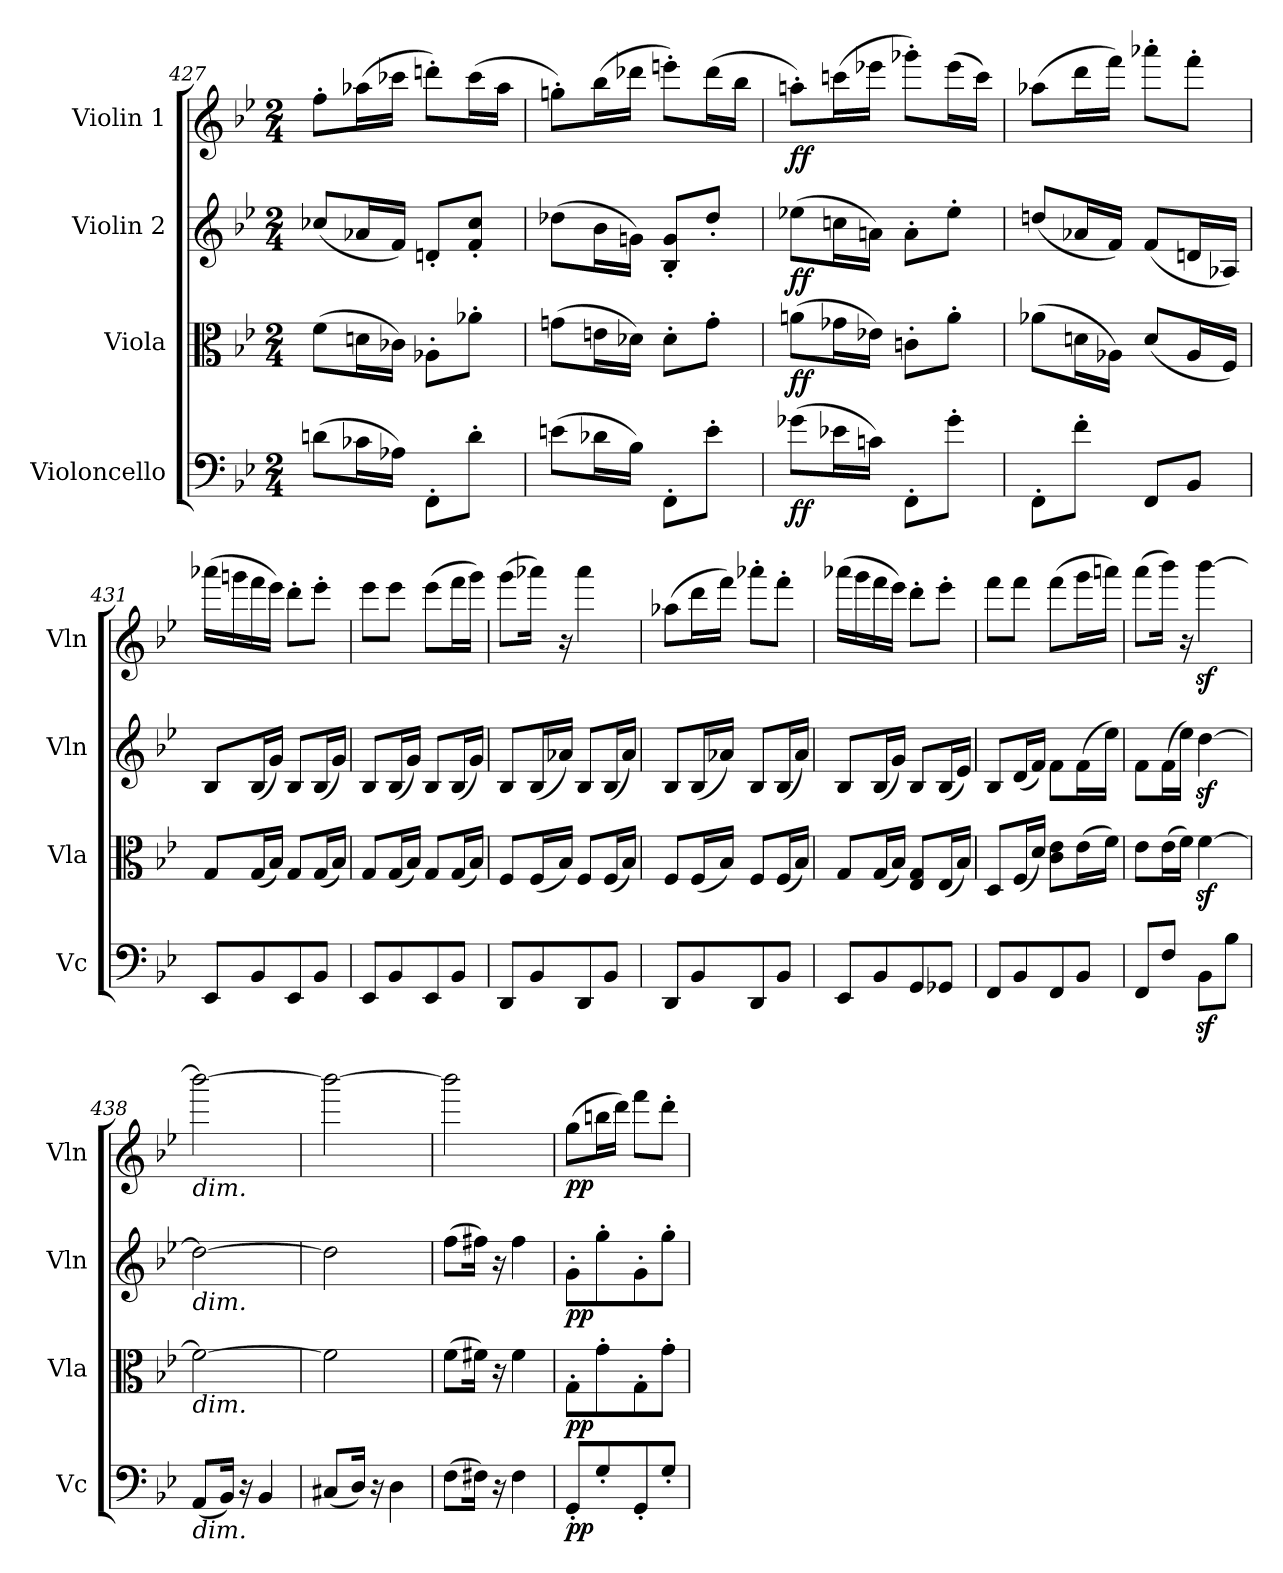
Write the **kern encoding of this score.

**kern	**dynam	**kern	**dynam	**kern	**dynam	**kern	**dynam
*part4	*part4	*part3	*part3	*part2	*part2	*part1	*part1
*staff4	*staff4	*staff3	*staff3	*staff2	*staff2	*staff1	*staff1
*I"Violoncello	*	*I"Viola	*	*I"Violin 2	*	*I"Violin 1	*
*I'Vc	*	*I'Vla	*	*I'Vln	*	*I'Vln	*
*clefF4	*	*clefC3	*	*clefG2	*	*clefG2	*
*k[b-e-]	*	*k[b-e-]	*	*k[b-e-]	*	*k[b-e-]	*
*M2/4	*	*M2/4	*	*M2/4	*	*M2/4	*
=427	=427	=427	=427	=427	=427	=427	=427
!	!LO:DY:b	!	!	!	!	!	!
!	!LO:DY:n=1:b	!	!LO:DY:b	!	!	!	!
!	!	!	!LO:DY:n=1:b	!	!LO:DY:b	!	!
!	!	!	!	!	!LO:DY:n=1:b	!	!LO:DY:b
!	!	!	!	!	!	!	!LO:DY:n=1:b
(8dn\L	other-dynamics f	(8f\L	other-dynamics f	(8cc-X/L	other-dynamics f	8ff'\L	other-dynamics f
16c-X\L	.	16dn\L	.	16a-X/L	.	(16aa-X\L	.
16A-X\JJ)	.	16c-X\JJ)	.	16f/JJ)	.	16ccc-X\JJ	.
8FF'\L	.	8A-X'\L	.	8dn'/L	.	8dddn'\L)	.
8d'\J	.	8a-X'\J	.	8f/' 8cc-/'J	.	(16ccc-\L	.
.	.	.	.	.	.	16aa-\JJ	.
=428	=428	=428	=428	=428	=428	=428	=428
(8en\L	.	(8gn\L	.	(8dd-X\L	.	8ggn'\L)	.
16d-X\L	.	16en\L	.	16b-\L	.	(16bb-\L	.
16B-\JJ)	.	16d-X\JJ)	.	16gn\JJ)	.	16ddd-X\JJ	.
8FF'\L	.	8d-'\L	.	8B-/' 8g/'L	.	8eeen'\L)	.
8e'\J	.	8g'\J	.	8dd-'/J	.	(16ddd-\L	.
.	.	.	.	.	.	16bb-\JJ	.
=429	=429	=429	=429	=429	=429	=429	=429
!	!LO:DY:b	!	!LO:DY:b	!	!LO:DY:b	!	!LO:DY:b
(8g-X\L	ff	(8an\L	ff	(8ee-X\L	ff	8aan'\L)	ff
16e-X\L	.	16g-X\L	.	16ccn\L	.	(16cccn\L	.
16cn\JJ)	.	16e-X\JJ)	.	16an\JJ)	.	16eee-X\JJ	.
8FF'\L	.	8cn'\L	.	8a'\L	.	8ggg-X'\L)	.
8g-'\J	.	8a'\J	.	8ee-'\J	.	(16eee-\L	.
.	.	.	.	.	.	16ccc\JJ)	.
!!LO:LB:g=z
=430	=430	=430	=430	=430	=430	=430	=430
8FF'\L	.	(8a-X\L	.	(8ddn/L	.	(8aa-X\L	.
8f'\J	.	16dn\L	.	16a-X/L	.	16ddd\L	.
.	.	16A-X\JJ)	.	16f/JJ)	.	16fff\JJ)	.
8FF/L	.	(8d/L	.	(8f/L	.	8aaa-X'\L	.
8BB-/J	.	16A-/L	.	16dn/L	.	8fff'\J	.
.	.	16F/JJ)	.	16A-X/JJ)	.	.	.
=431	=431	=431	=431	=431	=431	=431	=431
8EE-/L	.	8G/L	.	8B-/L	.	(16aaa-X\LL	.
.	.	.	.	.	.	16gggn\	.
8BB-/	.	(16G/L	.	(16B-/L	.	16fff\	.
.	.	16B-/JJ)	.	16g/JJ)	.	16eee-\JJ)	.
8EE-/	.	8G/L	.	8B-/L	.	8ddd'\L	.
8BB-/J	.	(16G/L	.	(16B-/L	.	8eee-'\J	.
.	.	16B-/JJ)	.	16g/JJ)	.	.	.
=432	=432	=432	=432	=432	=432	=432	=432
8EE-/L	.	8G/L	.	8B-/L	.	8eee-\L	.
8BB-/	.	(16G/L	.	(16B-/L	.	8eee-\J	.
.	.	16B-/JJ)	.	16g/JJ)	.	.	.
8EE-/	.	8G/L	.	8B-/L	.	(8eee-\L	.
8BB-/J	.	(16G/L	.	(16B-/L	.	16fff\L	.
.	.	16B-/JJ)	.	16g/JJ)	.	16ggg\JJ)	.
=433	=433	=433	=433	=433	=433	=433	=433
8DD/L	.	8F/L	.	8B-/L	.	(8ggg\L	.
8BB-/	.	(16F/L	.	(16B-/L	.	16aaa-X\Jk)	.
.	.	16B-/JJ)	.	16a-X/JJ)	.	16r	.
8DD/	.	8F/L	.	8B-/L	.	4aaa-\	.
8BB-/J	.	(16F/L	.	(16B-/L	.	.	.
.	.	16B-/JJ)	.	16a-/JJ)	.	.	.
=434	=434	=434	=434	=434	=434	=434	=434
8DD/L	.	8F/L	.	8B-/L	.	(8aa-X\L	.
8BB-/	.	(16F/L	.	(16B-/L	.	16ddd\L	.
.	.	16B-/JJ)	.	16a-X/JJ)	.	16fff\JJ)	.
8DD/	.	8F/L	.	8B-/L	.	8aaa-X'\L	.
8BB-/J	.	(16F/L	.	(16B-/L	.	8fff'\J	.
.	.	16B-/JJ)	.	16a-/JJ)	.	.	.
=435	=435	=435	=435	=435	=435	=435	=435
8EE-/L	.	8G/L	.	8B-/L	.	(16aaa-X\LL	.
.	.	.	.	.	.	16ggg\	.
8BB-/	.	(16G/L	.	(16B-/L	.	16fff\	.
.	.	16B-/JJ)	.	16g/JJ)	.	16eee-\JJ)	.
8GG/	.	8E-/ 8G/L	.	8B-/L	.	8ddd'\L	.
8GG-X/J	.	(16E-/L	.	(16B-/L	.	8eee-'\J	.
.	.	16B-/JJ)	.	16e-/JJ)	.	.	.
!!LO:LB:g=z
=436	=436	=436	=436	=436	=436	=436	=436
8FF/L	.	8D/L	.	8B-/L	.	8fff\L	.
8BB-/	.	(16F/L	.	(16d/L	.	8fff\J	.
.	.	16d/JJ)	.	16f/JJ)	.	.	.
8FF/	.	8c\ 8e-\L	.	8f\L	.	(8fff\L	.
8BB-/J	.	(16e-\L	.	(16f\L	.	16ggg\L	.
.	.	16f\JJ)	.	16ee-\JJ)	.	16aaan\JJ)	.
=437	=437	=437	=437	=437	=437	=437	=437
8FF/L	.	8e-\L	.	8f\L	.	(8aaa\L	.
8F/J	.	(16e-\L	.	(16f\L	.	16bbb-\Jk)	.
.	.	16f\JJ)	.	16ee-\JJ)	.	16r	.
8BB-z<\L	.	[4fz<\	.	[4ddz<\	.	[4bbb-z<\	.
8B-\J	.	.	.	.	.	.	.
=438	=438	=438	=438	=438	=438	=438	=438
!	!	!	!	!	!	!LO:TX:b:i:t=dim.	!
!	!	!	!	!LO:TX:b:i:t=dim.	!	!	!
!	!	!LO:TX:b:i:t=dim.	!	!	!	!	!
!LO:TX:b:i:t=dim.	!	!	!	!	!	!	!
(8AA/L	.	2f\_	.	2dd\_	.	2bbb-\_	.
16BB-/Jk)	.	.	.	.	.	.	.
16r	.	.	.	.	.	.	.
4BB-/	.	.	.	.	.	.	.
=439	=439	=439	=439	=439	=439	=439	=439
(8C#X/L	.	2f\]	.	2dd\]	.	2bbb-\_	.
16D/Jk)	.	.	.	.	.	.	.
16r	.	.	.	.	.	.	.
4D\	.	.	.	.	.	.	.
=440	=440	=440	=440	=440	=440	=440	=440
(8F\L	.	(8f\L	.	(8ff\L	.	2bbb-\]	.
16F#X\Jk)	.	16f#X\Jk)	.	16ff#X\Jk)	.	.	.
16r	.	16r	.	16r	.	.	.
4F#\	.	4f#\	.	4ff#\	.	.	.
=441	=441	=441	=441	=441	=441	=441	=441
!	!LO:DY:b	!	!LO:DY:b	!	!LO:DY:b	!	!LO:DY:b
8GG'/L	pp	8G'\L	pp	8g'\L	pp	(8gg\L	pp
8G'/	.	8g'\	.	8gg'\	.	16bbn\L	.
.	.	.	.	.	.	16ddd\JJ)	.
8GG'/	.	8G'\	.	8g'\	.	8fff\L	.
8G'/J	.	8g'\J	.	8gg'\J	.	8ddd'\J	.
=	=	=	=	=	=	=	=
*-	*-	*-	*-	*-	*-	*-	*-
